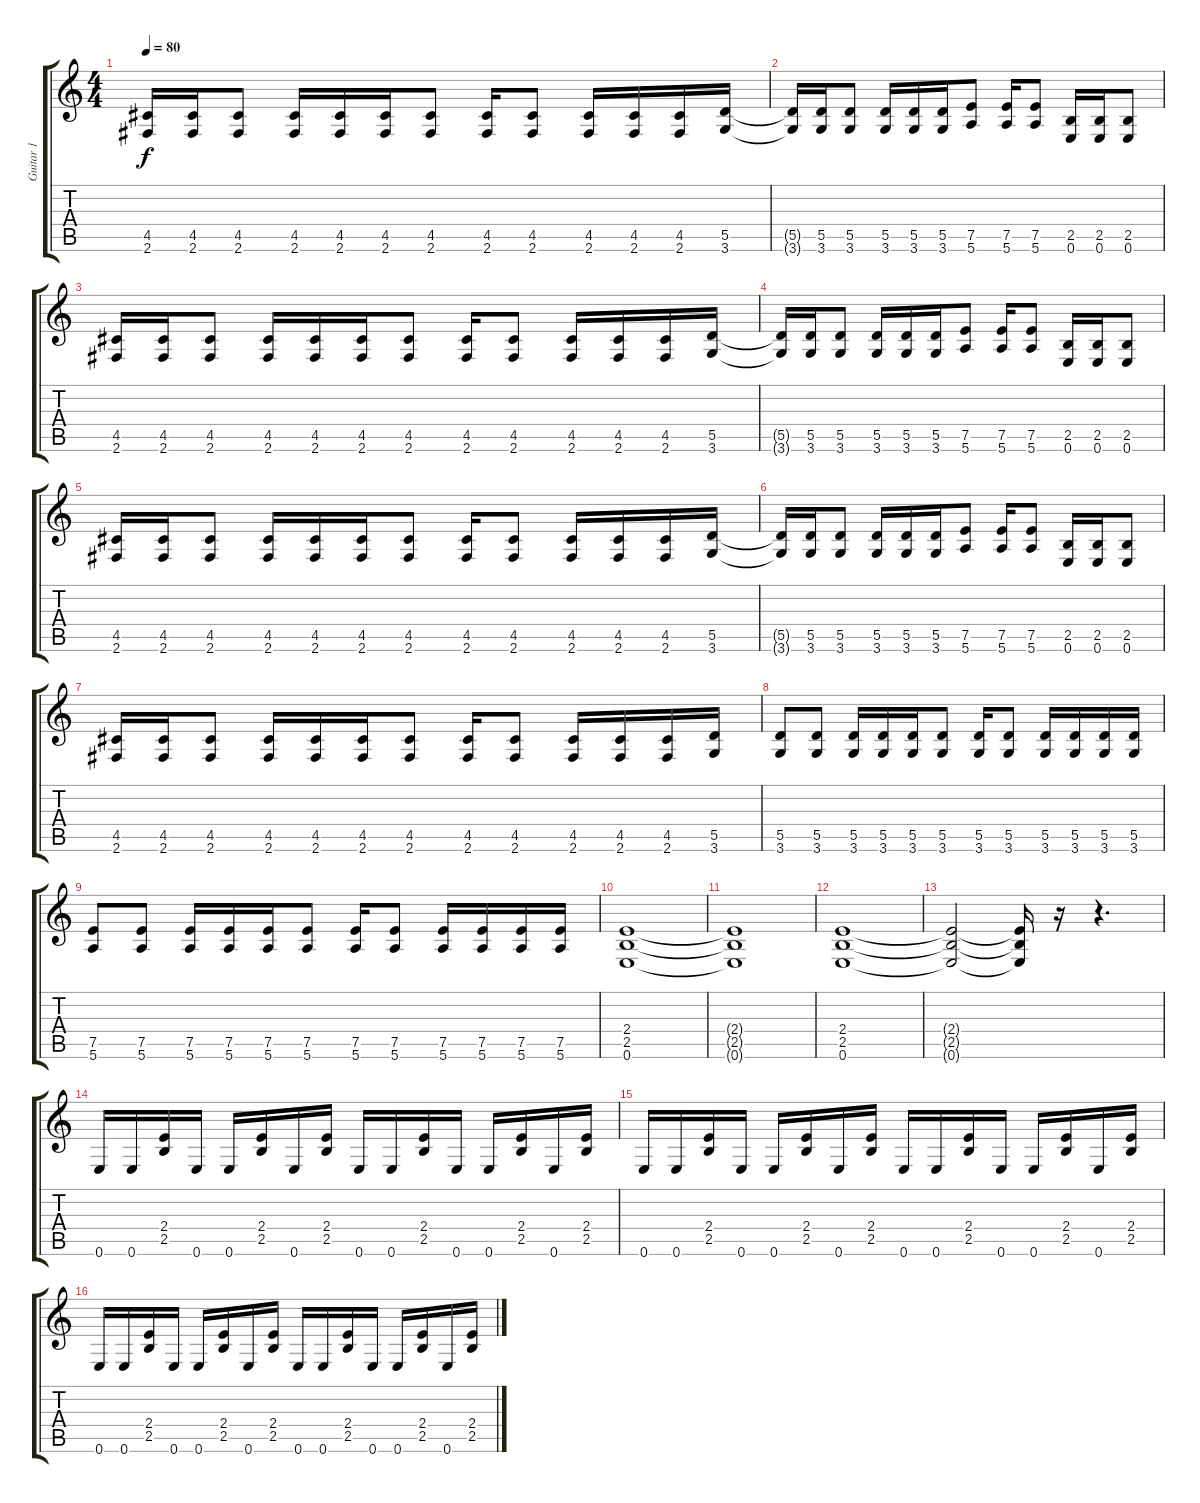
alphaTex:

\track ("Guitar 1" "Guitar 1") {instrument distortionguitar}
\staff {score tabs}
\tuning (E4 B3 G3 D3 A2 E2) {hide}
\ts (4 4)
\tempo 80
\clef g2
\ks c
(4.5 2.6).16{dy f} (4.5 2.6).16 (4.5 2.6).8 (4.5 2.6).16 (4.5 2.6).16 (4.5 2.6).16 (4.5 2.6).8 (4.5 2.6).16 (4.5 2.6).8 (4.5 2.6).16 (4.5 2.6).16 (4.5 2.6).16 (5.5 3.6).16 |
(5.5{t} 3.6{t}).16 (5.5 3.6).16 (5.5 3.6).8 (5.5 3.6).16 (5.5 3.6).16 (5.5 3.6).16 (7.5 5.6).8 (7.5 5.6).16 (7.5 5.6).8 (2.5 0.6).16 (2.5 0.6).16 (2.5 0.6).8 |
(4.5 2.6).16 (4.5 2.6).16 (4.5 2.6).8 (4.5 2.6).16 (4.5 2.6).16 (4.5 2.6).16 (4.5 2.6).8 (4.5 2.6).16 (4.5 2.6).8 (4.5 2.6).16 (4.5 2.6).16 (4.5 2.6).16 (5.5 3.6).16 |
(5.5{t} 3.6{t}).16 (5.5 3.6).16 (5.5 3.6).8 (5.5 3.6).16 (5.5 3.6).16 (5.5 3.6).16 (7.5 5.6).8 (7.5 5.6).16 (7.5 5.6).8 (2.5 0.6).16 (2.5 0.6).16 (2.5 0.6).8 |
(4.5 2.6).16 (4.5 2.6).16 (4.5 2.6).8 (4.5 2.6).16 (4.5 2.6).16 (4.5 2.6).16 (4.5 2.6).8 (4.5 2.6).16 (4.5 2.6).8 (4.5 2.6).16 (4.5 2.6).16 (4.5 2.6).16 (5.5 3.6).16 |
(5.5{t} 3.6{t}).16 (5.5 3.6).16 (5.5 3.6).8 (5.5 3.6).16 (5.5 3.6).16 (5.5 3.6).16 (7.5 5.6).8 (7.5 5.6).16 (7.5 5.6).8 (2.5 0.6).16 (2.5 0.6).16 (2.5 0.6).8 |
(4.5 2.6).16 (4.5 2.6).16 (4.5 2.6).8 (4.5 2.6).16 (4.5 2.6).16 (4.5 2.6).16 (4.5 2.6).8 (4.5 2.6).16 (4.5 2.6).8 (4.5 2.6).16 (4.5 2.6).16 (4.5 2.6).16 (5.5 3.6).16 |
(5.5 3.6).8 (5.5 3.6).8 (5.5 3.6).16 (5.5 3.6).16 (5.5 3.6).16 (5.5 3.6).8 (5.5 3.6).16 (5.5 3.6).8 (5.5 3.6).16 (5.5 3.6).16 (5.5 3.6).16 (5.5 3.6).16 |
(7.5 5.6).8 (7.5 5.6).8 (7.5 5.6).16 (7.5 5.6).16 (7.5 5.6).16 (7.5 5.6).8 (7.5 5.6).16 (7.5 5.6).8 (7.5 5.6).16 (7.5 5.6).16 (7.5 5.6).16 (7.5 5.6).16 |
(2.4 2.5 0.6).1 |
(2.4{t} 2.5{t} 0.6{t}).1 |
(2.4 2.5 0.6).1 |
(2.4{t} 2.5{t} 0.6{t}).2 (2.4{t} 2.5{t} 0.6{t}).16 r.16 r.4{d} |
0.6.16 0.6.16 (2.4 2.5).16 0.6.16 0.6.16 (2.4 2.5).16 0.6.16 (2.4 2.5).16 0.6.16 0.6.16 (2.4 2.5).16 0.6.16 0.6.16 (2.4 2.5).16 0.6.16 (2.4 2.5).16 |
0.6.16 0.6.16 (2.4 2.5).16 0.6.16 0.6.16 (2.4 2.5).16 0.6.16 (2.4 2.5).16 0.6.16 0.6.16 (2.4 2.5).16 0.6.16 0.6.16 (2.4 2.5).16 0.6.16 (2.4 2.5).16 |
0.6.16 0.6.16 (2.4 2.5).16 0.6.16 0.6.16 (2.4 2.5).16 0.6.16 (2.4 2.5).16 0.6.16 0.6.16 (2.4 2.5).16 0.6.16 0.6.16 (2.4 2.5).16 0.6.16 (2.4 2.5).16
